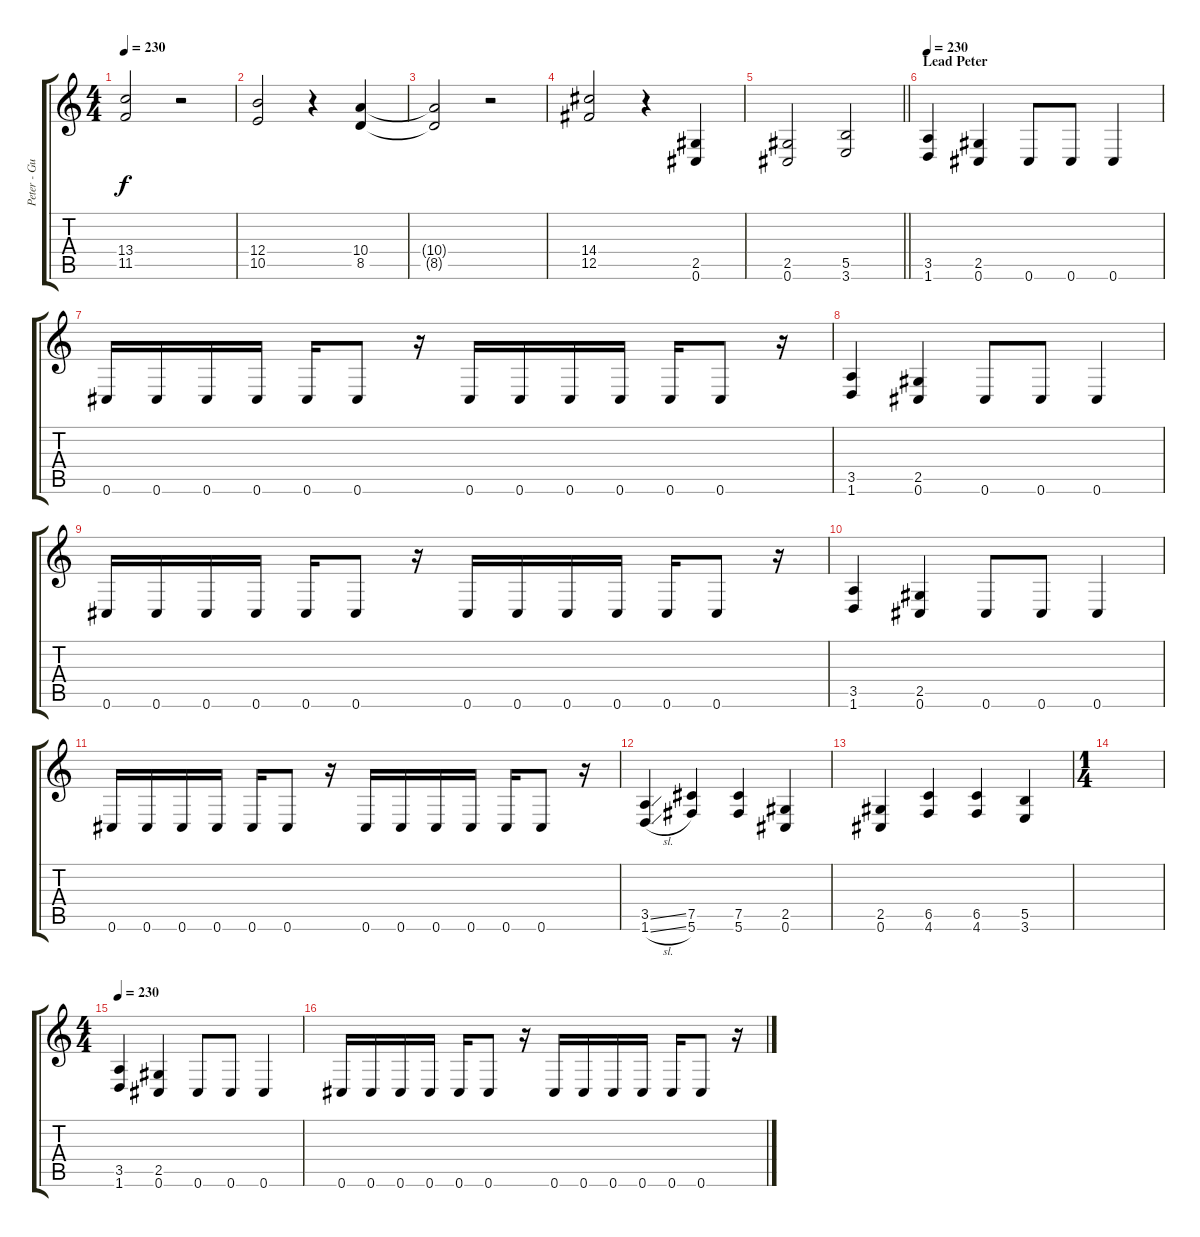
\track ("Peter - Guitar, Vocals" "Peter - Gu") {instrument distortionguitar}
\staff {score tabs}
\tuning (Db4 Ab3 E3 B2 Gb2 Db2) {hide}
\ts (4 4)
\tempo 230
\clef g2
\ks c
(13.4{t} 11.5{t}).2{dy f} r.2 |
(12.4 10.5).2 r.4 (10.4 8.5).4 |
(10.4{t} 8.5{t}).2 r.2 |
(14.4 12.5).2 r.4 (2.5 0.6).4 |
\barLineRight lightlight
(2.5 0.6).2 (5.5 3.6).2 |
\section ("" "Lead Peter")
\tempo 230
(3.5 1.6).4 (2.5 0.6).4 0.6.8 0.6.8 0.6.4 |
0.6.16 0.6.16 0.6.16 0.6.16 0.6.16 0.6.8 r.16 0.6.16 0.6.16 0.6.16 0.6.16 0.6.16 0.6.8 r.16 |
(3.5 1.6).4 (2.5 0.6).4 0.6.8 0.6.8 0.6.4 |
0.6.16 0.6.16 0.6.16 0.6.16 0.6.16 0.6.8 r.16 0.6.16 0.6.16 0.6.16 0.6.16 0.6.16 0.6.8 r.16 |
(3.5 1.6).4 (2.5 0.6).4 0.6.8 0.6.8 0.6.4 |
0.6.16 0.6.16 0.6.16 0.6.16 0.6.16 0.6.8 r.16 0.6.16 0.6.16 0.6.16 0.6.16 0.6.16 0.6.8 r.16 |
(3.5{ss} 1.6{sl}).4 (7.5 5.6).4 (7.5 5.6).4 (2.5 0.6).4 |
(2.5 0.6).4 (6.5 4.6).4 (6.5 4.6).4 (5.5 3.6).4 |
\ts (1 4)
|
\ts (4 4)
\tempo 230
(3.5 1.6).4 (2.5 0.6).4 0.6.8 0.6.8 0.6.4 |
0.6.16 0.6.16 0.6.16 0.6.16 0.6.16 0.6.8 r.16 0.6.16 0.6.16 0.6.16 0.6.16 0.6.16 0.6.8 r.16
